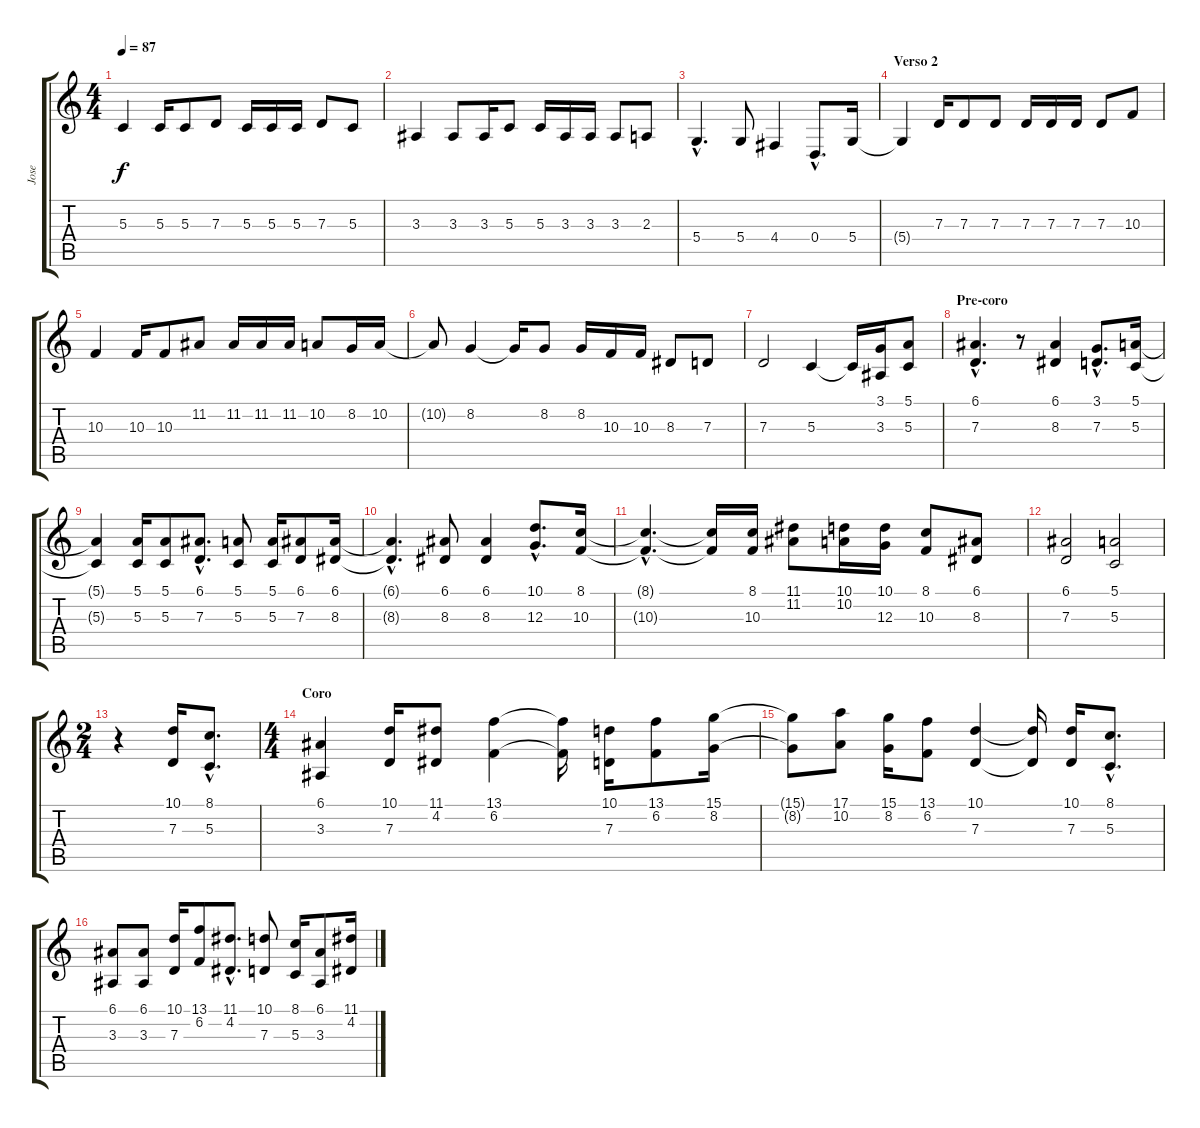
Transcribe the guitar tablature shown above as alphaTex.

\track ("Jose" "Jose") {instrument lead1square}
\staff {score tabs}
\tuning (E4 B3 G3 D3 A2 E2) {hide}
\ts (4 4)
\tempo 87
\clef g2
\ks c
5.3.4{dy f} 5.3.16 5.3.8 7.3.8 5.3.16 5.3.16 5.3.16 7.3.8 5.3.8 |
3.3.4 3.3.8 3.3.16 5.3.8 5.3.16 3.3.16 3.3.16 3.3.8 2.3.8 |
5.4{hac}.4{d} 5.4.8 4.4.4 0.4{hac}.8{d} 5.4.16 |
\section ("" "Verso 2")
5.4{t}.4 7.3.16 7.3.8 7.3.8 7.3.16 7.3.16 7.3.16 7.3.8 10.3.8 |
10.3.4 10.3.16 10.3.8 11.2.8 11.2.16 11.2.16 11.2.16 10.2.8 8.2.16 10.2.16 |
10.2{t}.8 8.2.4 8.2{t}.16 8.2.8 8.2.16 10.3.16 10.3.16 8.3.8 7.3.8 |
7.3.2 5.3.4 5.3{t}.16 (3.1 3.3).16 (5.1 5.3).8 |
\section ("" "Pre-coro")
(6.1{hac} 7.3{hac}).4{d} r.8 (6.1 8.3).4 (3.1{hac} 7.3{hac}).8{d} (5.1 5.3).16 |
(5.1{t} 5.3{t}).4 (5.1 5.3).16 (5.1 5.3).8 (6.1{hac} 7.3{hac}).8{d} (5.1 5.3).8 (5.1 5.3).16 (6.1 7.3).8 (6.1 8.3).16 |
(6.1{hac t} 8.3{hac t}).4{d} (6.1 8.3).8 (6.1 8.3).4 (10.1{hac} 12.3{hac}).8{d} (8.1 10.3).16 |
(8.1{hac t} 10.3{hac t}).4{d} (8.1{t} 10.3{t}).16 (8.1 10.3).16 (11.1 11.2).8 (10.1 10.2).16 (10.1 12.3).16 (8.1 10.3).8 (6.1 8.3).8 |
(6.1 7.3).2 (5.1 5.3).2 |
\ts (2 4)
r.4 (10.1 7.3).16 (8.1{hac} 5.3{hac}).8{d} |
\ts (4 4)
\section ("" "Coro")
(6.1 3.3).4 (10.1 7.3).16 (11.1 4.2).8 (13.1 6.2).4 (13.1{t} 6.2{t}).16 (10.1 7.3).16 (13.1 6.2).8 (15.1 8.2).16 |
(15.1{t} 8.2{t}).8 (17.1 10.2).8 (15.1 8.2).16 (13.1 6.2).8 (10.1 7.3).4 (10.1{t} 7.3{t}).16 (10.1 7.3).16 (8.1{hac} 5.3{hac}).8{d} |
(6.1 3.3).8 (6.1 3.3).8 (10.1 7.3).16 (13.1 6.2).8 (11.1{hac} 4.2{hac}).8{d} (10.1 7.3).8 (8.1 5.3).16 (6.1 3.3).8 (11.1 4.2).16
